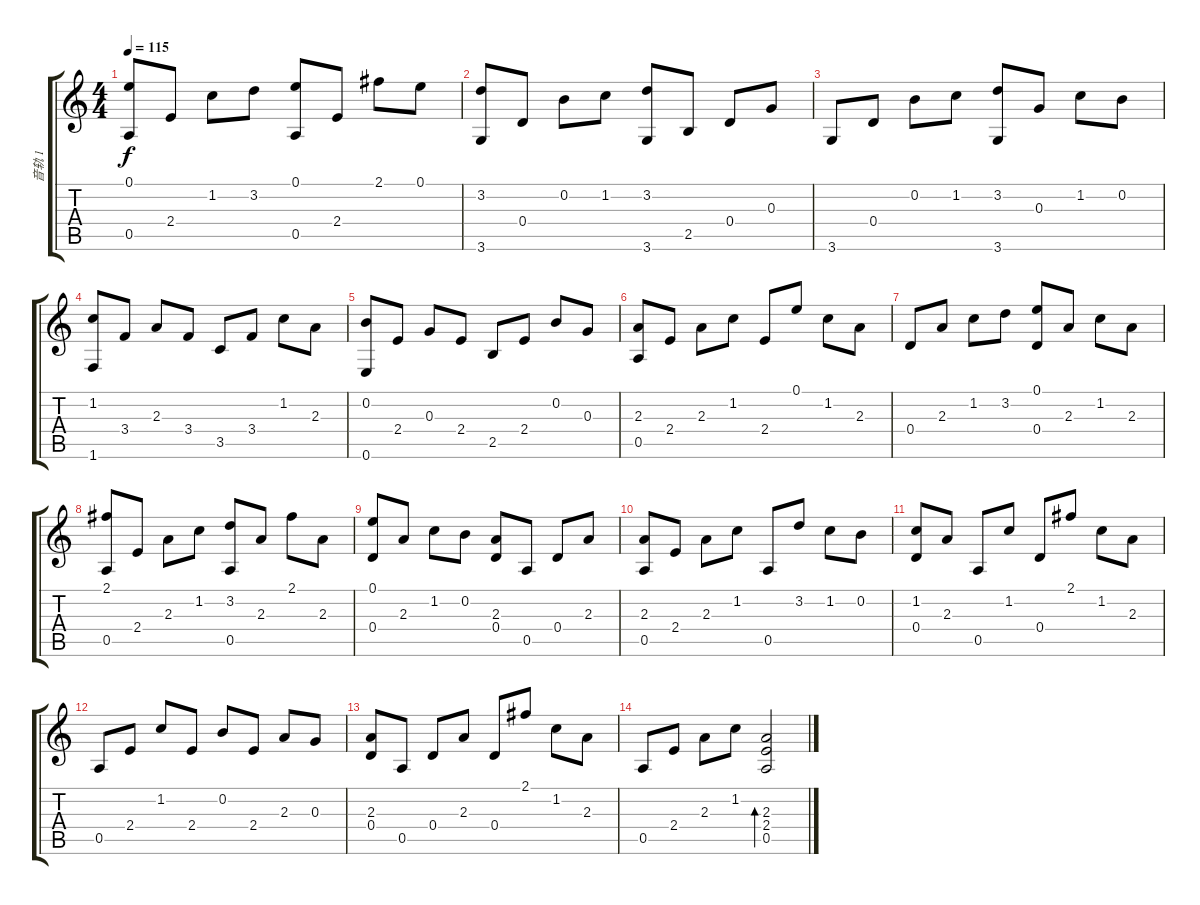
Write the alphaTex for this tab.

\track ("音轨 1" "音轨 1") {instrument acousticguitarsteel}
\staff {score tabs}
\tuning (E4 B3 G3 D3 A2 E2) {hide}
\ts (4 4)
\tempo 115
\clef g2
\ks c
(0.1 0.5).8{dy f} 2.4.8 1.2.8 3.2.8 (0.1 0.5).8 2.4.8 2.1.8 0.1.8 |
(3.2 3.6).8 0.4.8 0.2.8 1.2.8 (3.2 3.6).8 2.5.8 0.4.8 0.3.8 |
3.6.8 0.4.8 0.2.8 1.2.8 (3.2 3.6).8 0.3.8 1.2.8 0.2.8 |
(1.2 1.6).8 3.4.8 2.3.8 3.4.8 3.5.8 3.4.8 1.2.8 2.3.8 |
(0.2 0.6).8 2.4.8 0.3.8 2.4.8 2.5.8 2.4.8 0.2.8 0.3.8 |
(2.3 0.5).8 2.4.8 2.3.8 1.2.8 2.4.8 0.1.8 1.2.8 2.3.8 |
0.4.8 2.3.8 1.2.8 3.2.8 (0.1 0.4).8 2.3.8 1.2.8 2.3.8 |
(2.1 0.5).8 2.4.8 2.3.8 1.2.8 (3.2 0.5).8 2.3.8 2.1.8 2.3.8 |
(0.1 0.4).8 2.3.8 1.2.8 0.2.8 (2.3 0.4).8 0.5.8 0.4.8 2.3.8 |
(2.3 0.5).8 2.4.8 2.3.8 1.2.8 0.5.8 3.2.8 1.2.8 0.2.8 |
(1.2 0.4).8 2.3.8 0.5.8 1.2.8 0.4.8 2.1.8 1.2.8 2.3.8 |
0.5.8 2.4.8 1.2.8 2.4.8 0.2.8 2.4.8 2.3.8 0.3.8 |
(2.3 0.4).8 0.5.8 0.4.8 2.3.8 0.4.8 2.1.8 1.2.8 2.3.8 |
0.5.8 2.4.8 2.3.8 1.2.8 (2.3 2.4 0.5).2{bd 120}
